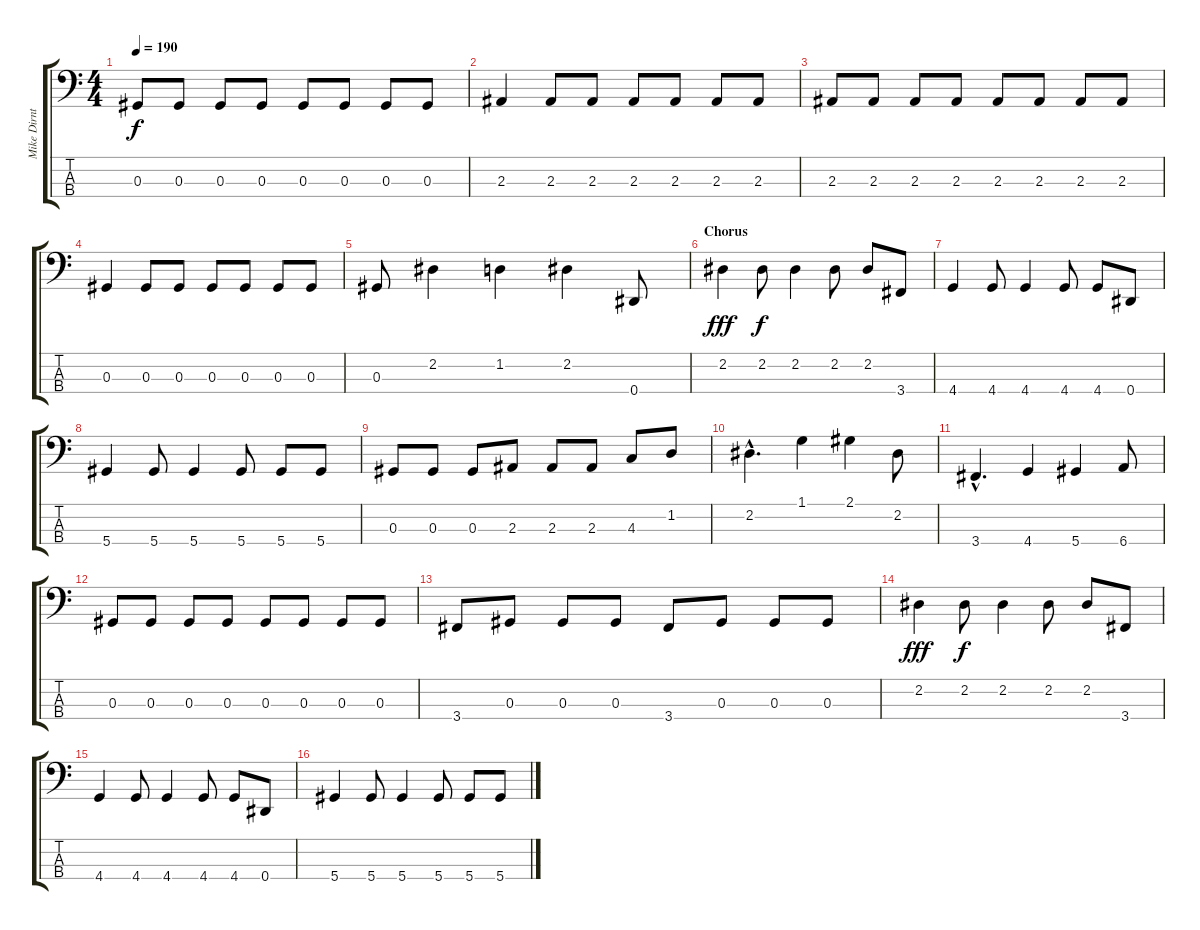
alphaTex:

\track ("Mike Dirnt (Bass Double)" "Mike Dirnt") {instrument electricbasspick}
\staff {score tabs}
\tuning (Gb2 Db2 Ab1 Eb1) {hide}
\ts (4 4)
\tempo 190
\clef f4
\ks c
0.3.8{dy f} 0.3.8 0.3.8 0.3.8 0.3.8 0.3.8 0.3.8 0.3.8 |
2.3.4 2.3.8 2.3.8 2.3.8 2.3.8 2.3.8 2.3.8 |
2.3.8 2.3.8 2.3.8 2.3.8 2.3.8 2.3.8 2.3.8 2.3.8 |
0.3.4 0.3.8 0.3.8 0.3.8 0.3.8 0.3.8 0.3.8 |
0.3.8 2.2.4 1.2.4 2.2.4 0.4.8 |
\section ("" "Chorus")
2.2.4{dy fff} 2.2.8{dy f} 2.2.4 2.2.8 2.2.8 3.4.8 |
4.4.4 4.4.8 4.4.4 4.4.8 4.4.8 0.4.8 |
5.4.4 5.4.8 5.4.4 5.4.8 5.4.8 5.4.8 |
0.3.8 0.3.8 0.3.8 2.3.8 2.3.8 2.3.8 4.3.8 1.2.8 |
2.2{hac}.4{d} 1.1.4 2.1.4 2.2.8 |
3.4{hac}.4{d} 4.4.4 5.4.4 6.4.8 |
0.3.8 0.3.8 0.3.8 0.3.8 0.3.8 0.3.8 0.3.8 0.3.8 |
3.4.8 0.3.8 0.3.8 0.3.8 3.4.8 0.3.8 0.3.8 0.3.8 |
2.2.4{dy fff} 2.2.8{dy f} 2.2.4 2.2.8 2.2.8 3.4.8 |
4.4.4 4.4.8 4.4.4 4.4.8 4.4.8 0.4.8 |
5.4.4 5.4.8 5.4.4 5.4.8 5.4.8 5.4.8
